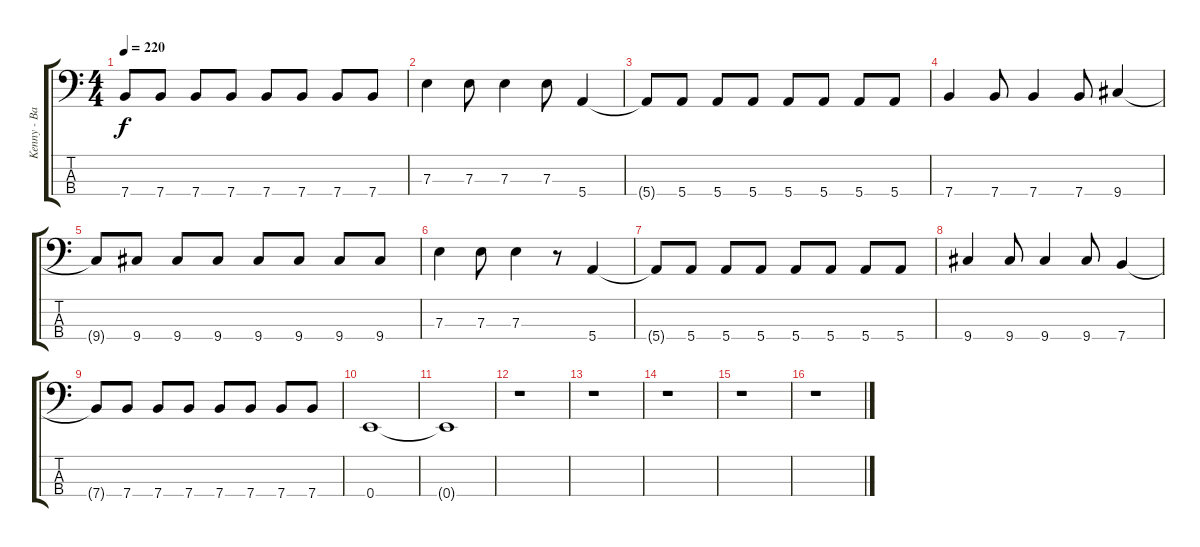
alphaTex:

\track ("Kenny - Bass" "Kenny - Ba") {instrument electricbasspick}
\staff {score tabs}
\tuning (G2 D2 A1 E1) {hide}
\ts (4 4)
\tempo 220
\clef f4
\ks c
7.4{t}.8{dy f} 7.4.8 7.4.8 7.4.8 7.4.8 7.4.8 7.4.8 7.4.8 |
7.3.4 7.3.8 7.3.4 7.3.8 5.4.4 |
5.4{t}.8 5.4.8 5.4.8 5.4.8 5.4.8 5.4.8 5.4.8 5.4.8 |
7.4.4 7.4.8 7.4.4 7.4.8 9.4.4 |
9.4{t}.8 9.4.8 9.4.8 9.4.8 9.4.8 9.4.8 9.4.8 9.4.8 |
7.3.4 7.3.8 7.3.4 r.8 5.4.4 |
5.4{t}.8 5.4.8 5.4.8 5.4.8 5.4.8 5.4.8 5.4.8 5.4.8 |
9.4.4 9.4.8 9.4.4 9.4.8 7.4.4 |
7.4{t}.8 7.4.8 7.4.8 7.4.8 7.4.8 7.4.8 7.4.8 7.4.8 |
0.4.1 |
0.4{t}.1 |
r.1 |
r.1 |
r.1 |
r.1 |
r.1
